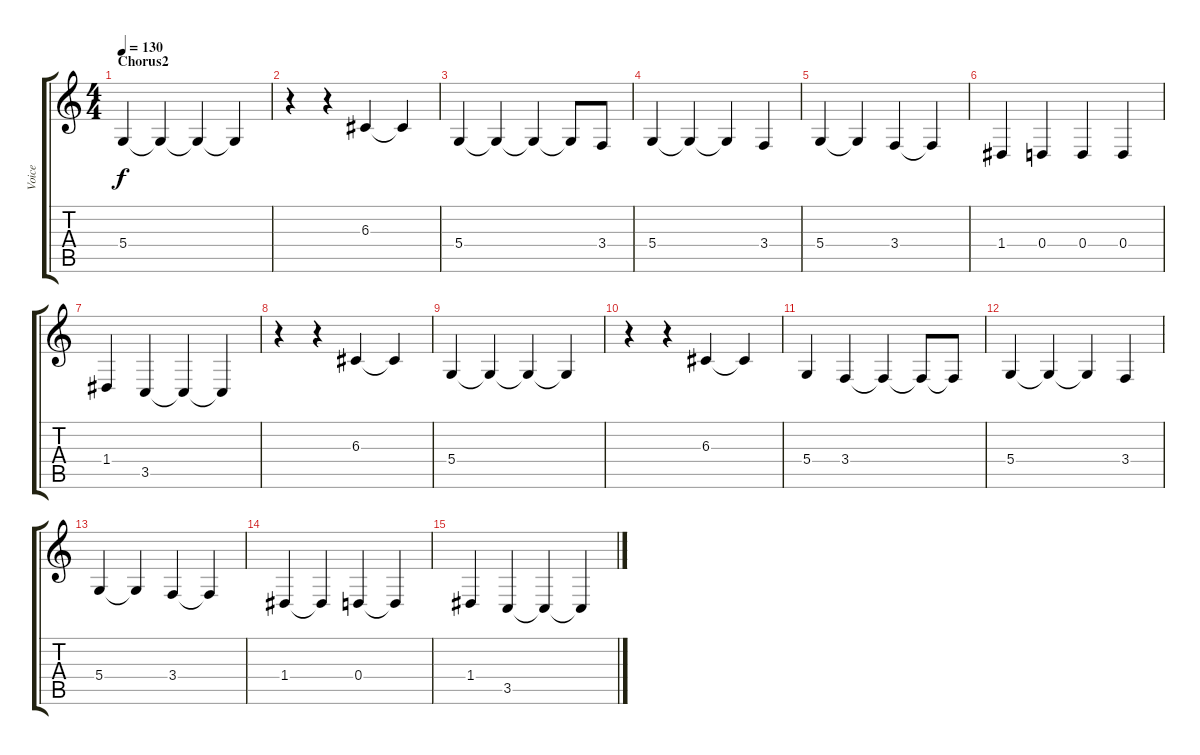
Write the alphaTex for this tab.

\track ("Voice" "Voice") {instrument clarinet}
\staff {score tabs}
\tuning (E4 B3 G3 D3 A2 E2) {hide}
\ts (4 4)
\section ("" "Chorus2")
\tempo 130
\clef g2
\ks c
5.4.4{dy f} 5.4{t}.4 5.4{t}.4 5.4{t}.4 |
r.4 r.4 6.3.4 6.3{t}.4 |
5.4.4 5.4{t}.4 5.4{t}.4 5.4{t}.8 3.4.8 |
5.4.4 5.4{t}.4 5.4{t}.4 3.4.4 |
5.4.4 5.4{t}.4 3.4.4 3.4{t}.4 |
1.4.4 0.4.4 0.4.4 0.4.4 |
1.4.4 3.5.4 3.5{t}.4 3.5{t}.4 |
r.4 r.4 6.3.4 6.3{t}.4 |
5.4.4 5.4{t}.4 5.4{t}.4 5.4{t}.4 |
r.4 r.4 6.3.4 6.3{t}.4 |
5.4.4 3.4.4 3.4{t}.4 3.4{t}.8 3.4{t}.8 |
5.4.4 5.4{t}.4 5.4{t}.4 3.4.4 |
5.4.4 5.4{t}.4 3.4.4 3.4{t}.4 |
1.4.4 1.4{t}.4 0.4.4 0.4{t}.4 |
1.4.4 3.5.4 3.5{t}.4 3.5{t}.4
